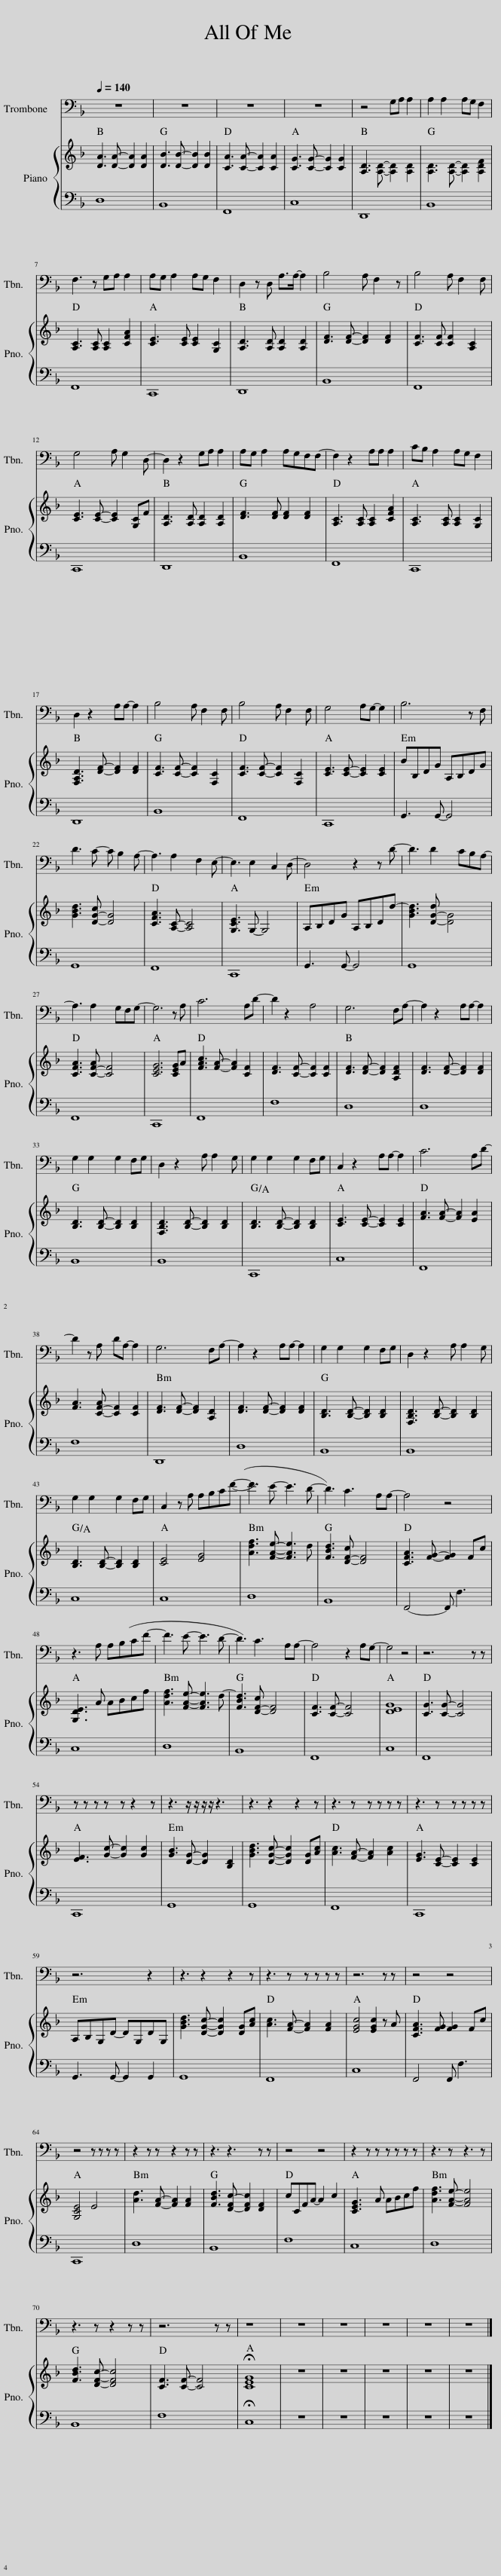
X:1
%%score 1 { 2 | 3 }
L:1/8
Q:1/4=140
M:4/4
I:linebreak $
K:F
V:1 bass
V:2 treble
V:3 bass
V:1
 z8 | z8 | z8 | z8 | z4 G,A, A,2 | %5
 A,2 A,2 A,G, F,2 |$ F,3 z G,A, A,2 | A,G, A,2 A,G, F,2 | D,2 z D, A,>A,- A,2 | B,4 A, F,2 z | %10
 B,4 A, F,2 F, |$ G,4 A, G,2 D,- | D,2 z2 G,A, A,2 | A,G, A,2 A,G,F,F,- | F,2 z2 A,A, A,2 | %15
 CB, A,2 A,G, F,2 |$ D,2 z2 A,A,- A,2 | B,4 A, F,2 F, | B,4 A, F,2 F, | G,4 A,G,- G,2 | %20
 B,6 z F, |$ D3 C- C B,2 A,- | A,3 A,2 F,2 E,- | E,3 E,2 C,2 D,- | D,4 z2 z D- | %25
 D3 D2 CB,A,- |$ A,3 A,2 G,F,G,- | G,6 z A, | C6 A,D- | D2 z2 A,4 | %30
 G,6 F,A,- | A,2 z2 A,A,- A,2 |$ G,2 G,2 G,2 F,G, | D,2 z2 A, A,2 G, | G,2 G,2 G,2 F,G, | %35
 C,2 z2 A,A,- A,2 | C6 A,D- |$ D2 z A, DA,- A,2 | G,6 F,A,- | A,2 z2 A,A,- A,2 | %40
 G,2 G,2 G,2 F,G, | D,2 z2 A, A,2 G, |$ G,2 G,2 G,2 F,G, | C,2 z A, A,B,C(F- | (F3) E-) E3 D- | %45
 D3 C3 A,A,- | A,4 z4 |$ z3 (A, A,B,)CF- | F3 E- E3 D- | D3 C3 A,A,- | %50
 A,4 z2 A,G,- | G,4 z4 | z6 z z |$ z z z z z z2 z | z3 z/ z/ z/ z/ z3 | %55
 z3 z2 z2 z | z3 z z z z z | z3 z z z z z |$ z6 z2 | z3 z2 z2 z | %60
 z3 z z z z z | z6 z z | z4 z4 |$ z4 z z z z | z2 z z z2 z z | %65
 z3 z3 z z | z4 z4 | z2 z z z z z z | z3 z z3 z |$ z3 z z2 z z | %70
 z6 z z | z8 | z8 | z8 | z8 | %75
 z8 | z8 |] %77
V:2
 [DA]3 [DA]- [DA]2 [DA]2 | [DB]3 [DB]- [DB]2 [DB]2 | [CA]3 [CA]- [CA]2 [CA]2 | [CG]3 [CG]- [CG]2 [CG]2 | [A,D]3 [A,D]- [A,D]2 [A,D]2 | %5
 [A,D]3 [A,D]- [A,D]2 [A,DF]2 |$ [A,C]3 [A,C] [A,C]2 [CFA]2 | [CE]3 [CE] [CE]2 [G,C]2 | [A,D]3 [A,D] [A,D]2 [A,D]2 | [DF]3 [DF]- [DF]2 [DF]2 | %10
 [CF]3 [CF] [CF]2 [A,C]2 |$ [CE]3 [CE]- [CE]2 [G,C]F | [A,D]3 [A,D] [A,D]2 [A,D]2 | [DF]3 [DF] [DF]2 [DF]2 | [A,C]3 [A,C] [A,C]2 [CFA]2 | %15
 [A,C]3 [A,C] [A,C]2 [G,C]2 |$ [F,A,D]3 [DF]- [DF]2 [DF]2 | [CF]3 [CF]- [CF]2 [F,C]2 | [CF]3 [CF]- [CF]2 [F,C]2 | [CE]3 [CE]- [CE]2 [CE]2 | %20
 BB,DG A,B,DG |$ [GBd]3 [D-G-c] [DG]4 | [CFA]3 [A,C]- [A,C]4 | [G,CE]3 G,- G,4 | A,B,DG A,B,Dd- | %25
 [GBd]3 [D-G-d] [DG]4 |$ [CFA]3 [C-F-A] [CF]4 | [CEG]6 [CEG]A | [FAc]3 [FA]- [FA]2 [CF]2 | [DF]3 [CF]- [CF]2 [CF]2 | %30
 [DF]3 [DF]- [DF]2 [A,DF]2 | [DF]3 [DF]- [DF]2 [DF]2 |$ [B,D]3 [B,D]- [B,D]2 [B,D]2 | [F,B,D]3 [B,D]- [B,D]2 [B,D]2 | [B,D]3 [B,D]- [B,D]2 [B,D]2 | %35
 [CE]3 [CE]- [CE]2 [CE]2 | [FA]3 [FA]- [FA]2 [EA]2 |$ [FA]3 [C-F-A] [CF]2 [CF]2 | [DF]3 [DF]- [DF]2 [A,D]2 | [DF]3 [DF]- [DF]2 [DF]2 | %40
 [B,D]3 [B,D]- [B,D]2 [B,D]2 | [F,B,D]3 [B,D]- [B,D]2 [B,D]2 |$ [B,D]3 [B,D]- [B,D]2 [B,D]2 | [CE]4 [EG]4 | [Adf]3 [FAe]- [FAe]3 d | %45
 [FBd]3 [D-F-c] [DF]4 | [CFA]3 [FG]- [FG]2 Fc |$ [G,DE]3 A ABcf | [Adf]3 [FAe]- [FAe]3 d- | [FBd]3 [D-F-c] [DF]4 | %50
 [CF]3 [CF]- [CF]4 | [DEG]8 | [CG]3 [CG]- [CG]4 |$ [EF]3 [Gc]- [Gc]2 [Gc]2 | [GB]3 [DG]- [DG]2 [B,D]2 | %55
 [GBd]3 [DGc]- [DGc]2 [DG][Ac] | [Ac]3 [FA]- [FA]2 [Ac]2 | [EG]3 [CE]- [CE]2 [CE]2 |$ A,B,G,D- DG,DG, | [GBd]3 [DGc]- [DGc]2 [DG][Ac] | %60
 [Ac]3 [FA]- [FA]2 [FA]2 | [EGc]4 [EGc]2 z A | [CFA]3 [FG] [FG]2 Fc |$ [G,CE]4 E4 | [Ad]3 [FA]- [FA]2 [FA]2 | %65
 [FBd]3 [D-Fc-] [DFc]2 [DF]2 | cCFA- A2 c2 | [CEG]3 A ABcf | [Adf]3 [FAe]- [FAe]4 |$ [FBd]3 [DFc]- [DFc]4 | %70
 [CF]3 [CF]- [CF]4 | !fermata![CEG]8 | z8 | z8 | z8 | %75
 z8 | z8 |] %77
V:3
 D,8 | B,,8 | F,,8 | C,8 | D,,8 | %5
 B,,8 |$ F,,8 | C,,8 | D,,8 | B,,8 | %10
 F,,8 |$ C,,8 | D,,8 | B,,8 | F,,8 | %15
 C,,8 |$ D,,8 | B,,8 | F,,8 | C,,8 | %20
 G,,3 G,,- G,,4 |$ G,,8 | F,,8 | C,,8 | G,,3 G,,- G,,4 | %25
 G,,8 |$ F,,8 | C,,8 | F,,8 | F,8 | %30
 D,8 | D,8 |$ B,,8 | B,,8 | C,,8 | %35
 C,8 | F,,8 |$ F,8 | D,,8 | D,8 | %40
 B,,8 | B,,8 |$ C,8 | C,8 | D,8 | %45
 B,,8 | F,,4- F,, F,3 |$ C,8 | D,8 | B,,8 | %50
 F,,8 | C,8 | F,,8 |$ C,,8 | G,,8 | %55
 G,,8 | F,,8 | C,,8 |$ G,,3 G,,- G,,2 G,,2 | G,,8 | %60
 F,,8 | C,8 | F,,4 F,, F,3 |$ C,,8 | D,8 | %65
 B,,8 | F,8 | C,8 | D,8 |$ B,,8 | %70
 F,8 | !fermata!C,8 | z8 | z8 | z8 | %75
 z8 | z8 |] %77
